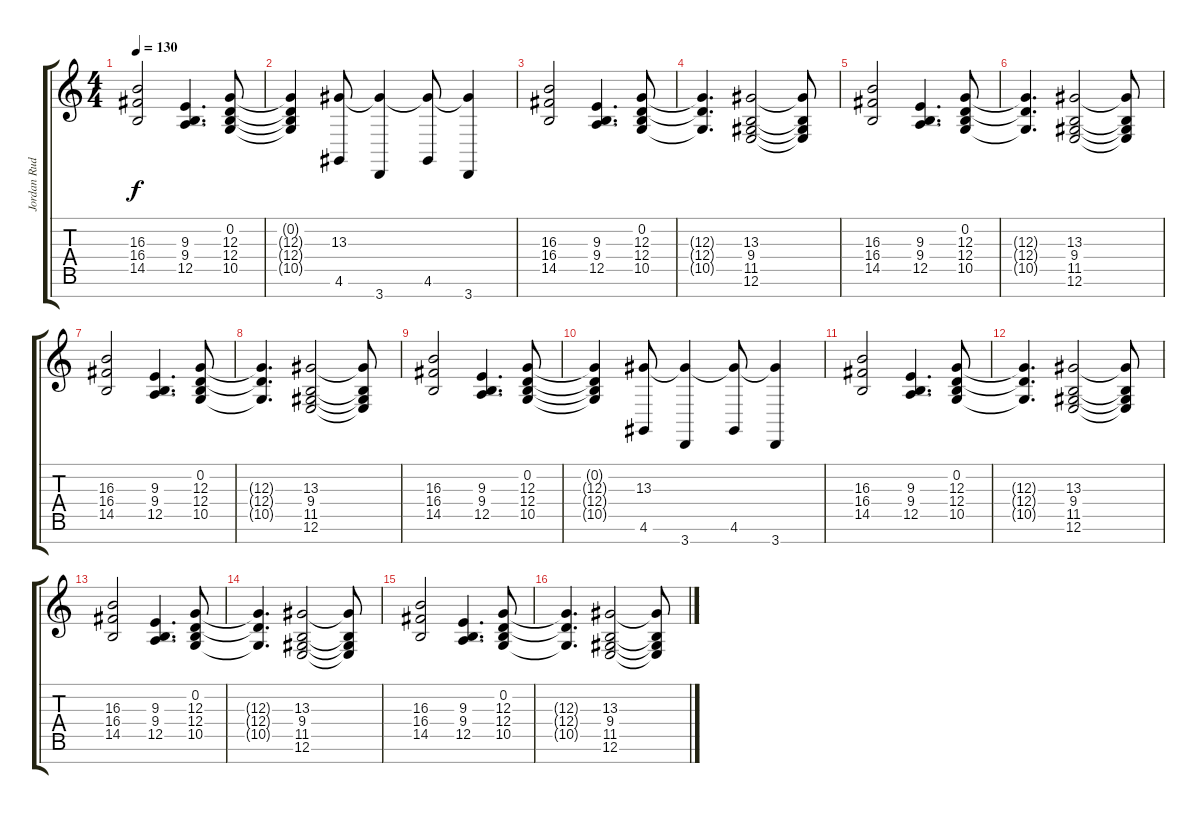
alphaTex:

\track ("Jordan Rudess" "Jordan Rud") {instrument lead1square}
\staff {score tabs}
\tuning (E4 B3 G3 D3 A2 E2 B1) {hide}
\ts (4 4)
\tempo 130
\clef g2
\ks c
(16.3 16.4 14.5).2{dy f} (9.3 9.4 12.5).4{d} (0.2 12.3 12.4 10.5).8 |
(0.2{t} 12.3{t} 12.4{t} 10.5{t}).4 (13.3 4.6).8 (13.3{t} 3.7).4 (13.3{t} 4.6).8 (13.3{t} 3.7).4 |
(16.3 16.4 14.5).2 (9.3 9.4 12.5).4{d} (0.2 12.3 12.4 10.5).8 |
(12.3{t} 12.4{t} 10.5{t}).4{d} (13.3 9.4 11.5 12.6).2 (13.3{t} 9.4{t} 11.5{t} 12.6{t}).8 |
(16.3 16.4 14.5).2 (9.3 9.4 12.5).4{d} (0.2 12.3 12.4 10.5).8 |
(12.3{t} 12.4{t} 10.5{t}).4{d} (13.3 9.4 11.5 12.6).2 (13.3{t} 9.4{t} 11.5{t} 12.6{t}).8 |
(16.3 16.4 14.5).2 (9.3 9.4 12.5).4{d} (0.2 12.3 12.4 10.5).8 |
(12.3{t} 12.4{t} 10.5{t}).4{d} (13.3 9.4 11.5 12.6).2 (13.3{t} 9.4{t} 11.5{t} 12.6{t}).8 |
(16.3 16.4 14.5).2 (9.3 9.4 12.5).4{d} (0.2 12.3 12.4 10.5).8 |
(0.2{t} 12.3{t} 12.4{t} 10.5{t}).4 (13.3 4.6).8 (13.3{t} 3.7).4 (13.3{t} 4.6).8 (13.3{t} 3.7).4 |
(16.3 16.4 14.5).2 (9.3 9.4 12.5).4{d} (0.2 12.3 12.4 10.5).8 |
(12.3{t} 12.4{t} 10.5{t}).4{d} (13.3 9.4 11.5 12.6).2 (13.3{t} 9.4{t} 11.5{t} 12.6{t}).8 |
(16.3 16.4 14.5).2 (9.3 9.4 12.5).4{d} (0.2 12.3 12.4 10.5).8 |
(12.3{t} 12.4{t} 10.5{t}).4{d} (13.3 9.4 11.5 12.6).2 (13.3{t} 9.4{t} 11.5{t} 12.6{t}).8 |
(16.3 16.4 14.5).2 (9.3 9.4 12.5).4{d} (0.2 12.3 12.4 10.5).8 |
(12.3{t} 12.4{t} 10.5{t}).4{d} (13.3 9.4 11.5 12.6).2 (13.3{t} 9.4{t} 11.5{t} 12.6{t}).8
